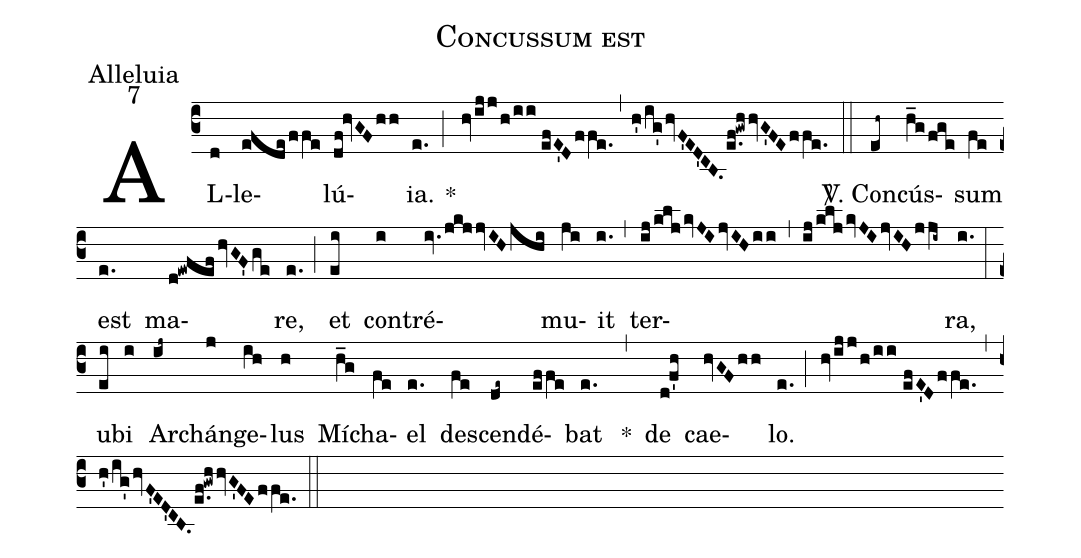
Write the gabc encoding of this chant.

name:Concussum est;
office-part:Alleluia;
mode:7;
%%
(c3) AL(d)le(efdeffe)lú(df!hvGFhh){ia}.(e.) *(;) (hvijj/h/ii//efE'Dffe.) (,) (h'/ig'hvF'ED'C[ull:0]B.e.f!gwhhvG'FEffe.) (::) <sp>V/</sp>. Con(eh~)cús(h_gfge)sum(fe) est(e.) ma(d!ewfefhvGF'ge)re,(e.) (;) et(ei) con(i)tré(iv.jkj/!jvIHjhi)mu(ji)it(i.) (,) ter(ij/kljkvJIjvIHii)(,)(ij/kljkvJIjvIHjji~)ra,(i.) (:) u(ei)bi(i) Arch(ij~)án(j)ge(ih)lus(h) Mí(h_g)cha(fe)el(e.) de(fe)scen(de~)dé(effe)bat(e.) <clear>*(,) de(d!f'h) cae(hvGFhh)lo.(e.) (;) (hvijj/h/ii//efE'Dffe.) (,) (h'/ig'hvF'ED'C[ull:0]B.e.f!gwhhvG'FEffe.) (::)
